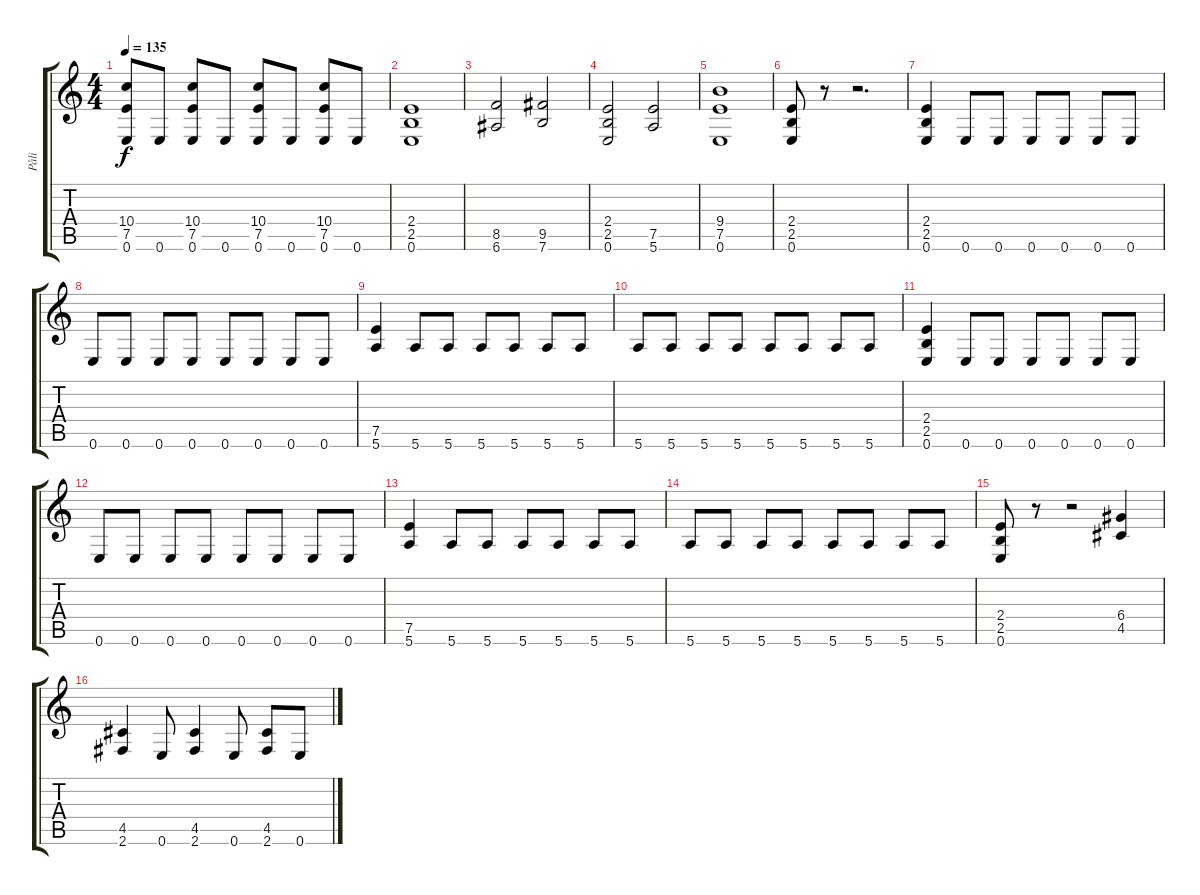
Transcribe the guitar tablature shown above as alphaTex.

\track ("Påli" "Påli") {instrument distortionguitar}
\staff {score tabs}
\tuning (E4 B3 G3 D3 A2 E2) {hide}
\ts (4 4)
\tempo 135
\clef g2
\ks c
(10.4 7.5 0.6).8{dy f} 0.6.8 (10.4 7.5 0.6).8 0.6.8 (10.4 7.5 0.6).8 0.6.8 (10.4 7.5 0.6).8 0.6.8 |
(2.4 2.5 0.6).1 |
(8.5 6.6).2 (9.5 7.6).2 |
(2.4 2.5 0.6).2 (7.5 5.6).2 |
(9.4 7.5 0.6).1 |
(2.4 2.5 0.6).8 r.8 r.2{d} |
(2.4 2.5 0.6).4 0.6.8 0.6.8 0.6.8 0.6.8 0.6.8 0.6.8 |
0.6.8 0.6.8 0.6.8 0.6.8 0.6.8 0.6.8 0.6.8 0.6.8 |
(7.5 5.6).4 5.6.8 5.6.8 5.6.8 5.6.8 5.6.8 5.6.8 |
5.6.8 5.6.8 5.6.8 5.6.8 5.6.8 5.6.8 5.6.8 5.6.8 |
(2.4 2.5 0.6).4 0.6.8 0.6.8 0.6.8 0.6.8 0.6.8 0.6.8 |
0.6.8 0.6.8 0.6.8 0.6.8 0.6.8 0.6.8 0.6.8 0.6.8 |
(7.5 5.6).4 5.6.8 5.6.8 5.6.8 5.6.8 5.6.8 5.6.8 |
5.6.8 5.6.8 5.6.8 5.6.8 5.6.8 5.6.8 5.6.8 5.6.8 |
(2.4 2.5 0.6).8 r.8 r.2 (6.4 4.5).4 |
(4.5 2.6).4 0.6.8 (4.5 2.6).4 0.6.8 (4.5 2.6).8 0.6.8
